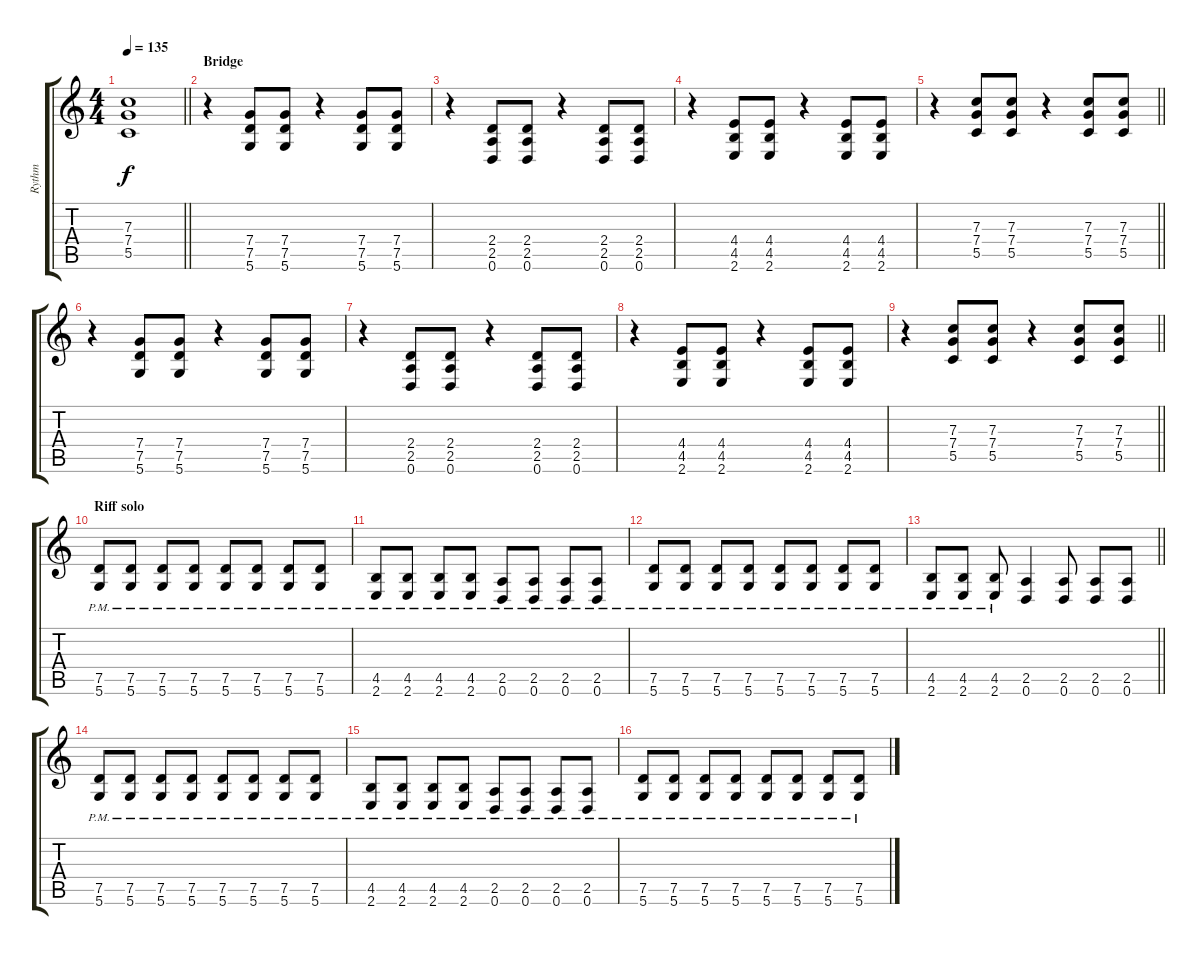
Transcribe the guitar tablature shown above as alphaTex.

\track ("Rythm" "Rythm") {instrument distortionguitar}
\staff {score tabs}
\tuning (D4 A3 F3 C3 G2 D2) {hide}
\ts (4 4)
\tempo 135
\clef g2
\barLineRight lightlight
\ks aminor
(7.3 7.4 5.5).1{dy f} |
\section ("" "Bridge")
r.4 (7.4 7.5 5.6).8 (7.4 7.5 5.6).8 r.4 (7.4 7.5 5.6).8 (7.4 7.5 5.6).8 |
r.4 (2.4 2.5 0.6).8 (2.4 2.5 0.6).8 r.4 (2.4 2.5 0.6).8 (2.4 2.5 0.6).8 |
r.4 (4.4 4.5 2.6).8 (4.4 4.5 2.6).8 r.4 (4.4 4.5 2.6).8 (4.4 4.5 2.6).8 |
\barLineRight lightlight
r.4 (7.3 7.4 5.5).8 (7.3 7.4 5.5).8 r.4 (7.3 7.4 5.5).8 (7.3 7.4 5.5).8 |
r.4 (7.4 7.5 5.6).8 (7.4 7.5 5.6).8 r.4 (7.4 7.5 5.6).8 (7.4 7.5 5.6).8 |
r.4 (2.4 2.5 0.6).8 (2.4 2.5 0.6).8 r.4 (2.4 2.5 0.6).8 (2.4 2.5 0.6).8 |
r.4 (4.4 4.5 2.6).8 (4.4 4.5 2.6).8 r.4 (4.4 4.5 2.6).8 (4.4 4.5 2.6).8 |
\barLineRight lightlight
r.4 (7.3 7.4 5.5).8 (7.3 7.4 5.5).8 r.4 (7.3 7.4 5.5).8 (7.3 7.4 5.5).8 |
\section ("" "Riff solo")
(7.5{pm} 5.6{pm}).8 (7.5{pm} 5.6{pm}).8 (7.5{pm} 5.6{pm}).8 (7.5{pm} 5.6{pm}).8 (7.5{pm} 5.6{pm}).8 (7.5{pm} 5.6{pm}).8 (7.5{pm} 5.6{pm}).8 (7.5{pm} 5.6{pm}).8 |
(4.5{pm} 2.6{pm}).8 (4.5{pm} 2.6{pm}).8 (4.5{pm} 2.6{pm}).8 (4.5{pm} 2.6{pm}).8 (2.5{pm} 0.6{pm}).8 (2.5{pm} 0.6{pm}).8 (2.5{pm} 0.6{pm}).8 (2.5{pm} 0.6{pm}).8 |
(7.5{pm} 5.6{pm}).8 (7.5{pm} 5.6{pm}).8 (7.5{pm} 5.6{pm}).8 (7.5{pm} 5.6{pm}).8 (7.5{pm} 5.6{pm}).8 (7.5{pm} 5.6{pm}).8 (7.5{pm} 5.6{pm}).8 (7.5{pm} 5.6{pm}).8 |
\barLineRight lightlight
(4.5{pm} 2.6{pm}).8 (4.5{pm} 2.6{pm}).8 (4.5{pm} 2.6{pm}).8 (2.5 0.6).4 (2.5 0.6).8 (2.5 0.6).8 (2.5 0.6).8 |
(7.5{pm} 5.6{pm}).8 (7.5{pm} 5.6{pm}).8 (7.5{pm} 5.6{pm}).8 (7.5{pm} 5.6{pm}).8 (7.5{pm} 5.6{pm}).8 (7.5{pm} 5.6{pm}).8 (7.5{pm} 5.6{pm}).8 (7.5{pm} 5.6{pm}).8 |
(4.5{pm} 2.6{pm}).8 (4.5{pm} 2.6{pm}).8 (4.5{pm} 2.6{pm}).8 (4.5{pm} 2.6{pm}).8 (2.5{pm} 0.6{pm}).8 (2.5{pm} 0.6{pm}).8 (2.5{pm} 0.6{pm}).8 (2.5{pm} 0.6{pm}).8 |
(7.5{pm} 5.6{pm}).8 (7.5{pm} 5.6{pm}).8 (7.5{pm} 5.6{pm}).8 (7.5{pm} 5.6{pm}).8 (7.5{pm} 5.6{pm}).8 (7.5{pm} 5.6{pm}).8 (7.5{pm} 5.6{pm}).8 (7.5{pm} 5.6{pm}).8
